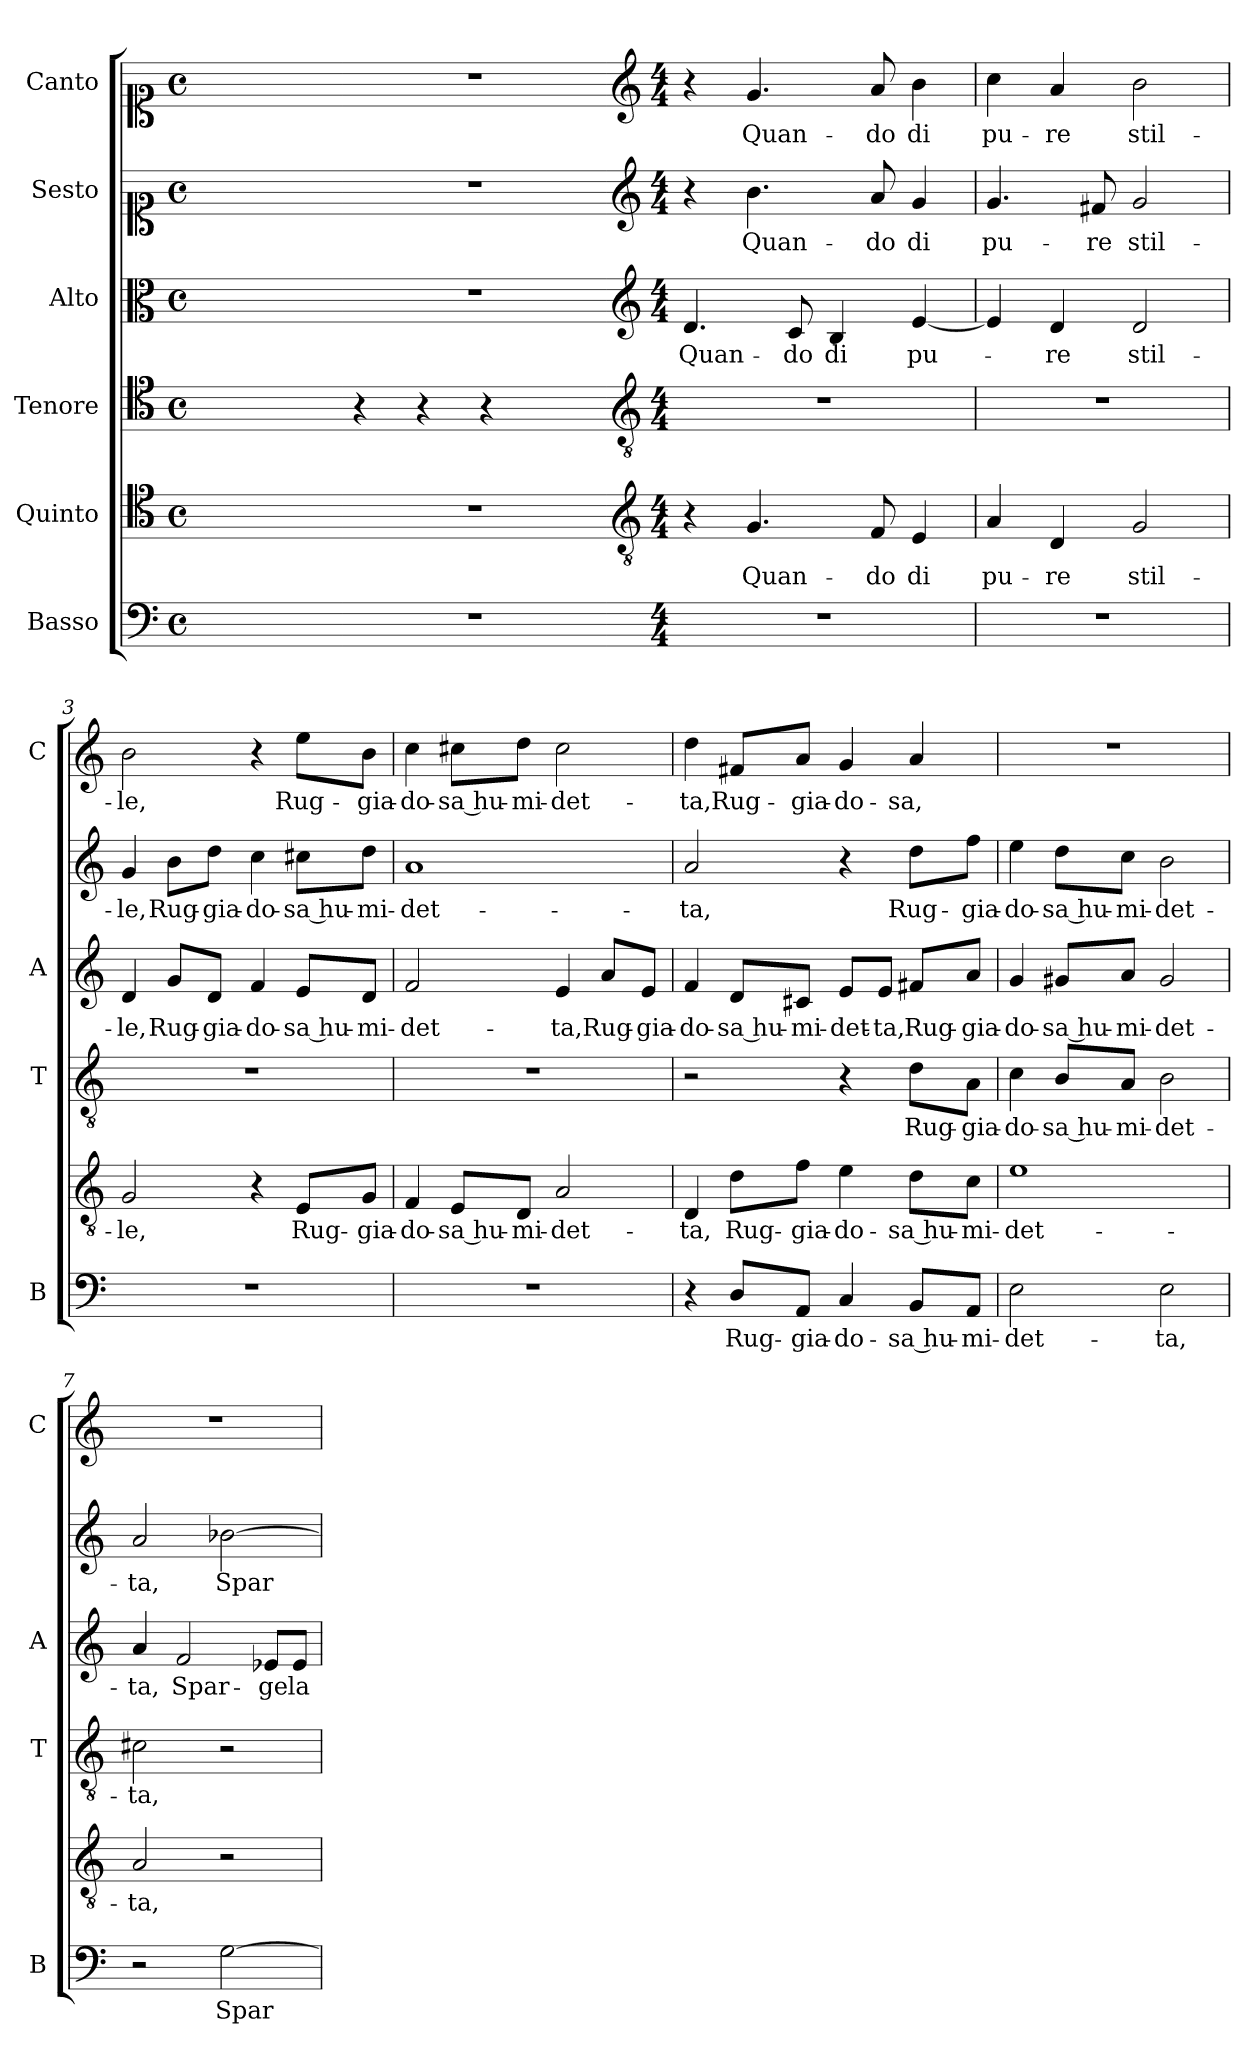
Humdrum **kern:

**kern	**text	**kern	**text	**kern	**text	**kern	**text	**kern	**text	**kern	**text
*part6	*part6	*part5	*part5	*part4	*part4	*part3	*part3	*part2	*part2	*part1	*part1
*staff6	*staff6	*staff5	*staff5	*staff4	*staff4	*staff3	*staff3	*staff2	*staff2	*staff1	*staff1
*I"Basso	*	*I"Quinto	*	*I"Tenore	*	*I"Alto	*	*I"Sesto	*	*I"Canto	*
*I'B	*	*	*	*I'T	*	*I'A	*	*	*	*I'C	*
*clefF4	*	*clefC4	*	*clefC4	*	*clefC3	*	*clefC1	*	*clefC1	*
*k[]	*	*k[]	*	*k[]	*	*k[]	*	*k[]	*	*k[]	*
*C:	*	*C:	*	*C:	*	*C:	*	*C:	*	*C:	*
*M4/4	*	*M4/4	*	*M4/4	*	*M4/4	*	*M4/4	*	*M4/4	*
*met(c)	*	*met(c)	*	*met(c)	*	*met(c)	*	*met(c)	*	*met(c)	*
=	=	=	=	=	=	=	=	=	=	=	=
1ryy	.	1ryy	.	1ryy	.	1ryy	.	1ryy	.	1ryy	.
=1X-	=1X-	=1X-	=1X-	=1X-	=1X-	=1X-	=1X-	=1X-	=1X-	=1X-	=1X-
1r	.	1r	.	4r	.	1r	.	1r	.	1r	.
.	.	.	.	4r	.	.	.	.	.	.	.
.	.	.	.	4r	.	.	.	.	.	.	.
.	.	.	.	4ryy	.	.	.	.	.	.	.
=1-	=1-	=1-	=1-	=1-	=1-	=1-	=1-	=1-	=1-	=1-	=1-
*	*	*clefGv2	*	*clefGv2	*	*clefG2	*	*clefG2	*	*clefG2	*
*M4/4	*	*M4/4	*	*M4/4	*	*M4/4	*	*M4/4	*	*M4/4	*
!	!	!	!	!	!	!	!LO:LY:b	!	!	!	!
1r	.	4r	.	1r	.	4.d/	Quan-	4r	.	4r	.
!	!	!	!LO:LY:b	!	!	!	!	!	!LO:LY:b	!	!LO:LY:b
.	.	4.G/	Quan-	.	.	.	.	4.b\	Quan-	4.g/	Quan-
!	!	!	!	!	!	!	!LO:LY:b	!	!	!	!
.	.	.	.	.	.	8c/	-do	.	.	.	.
!	!	!	!	!	!	!	!LO:LY:b	!	!	!	!
.	.	.	.	.	.	4B/	di	.	.	.	.
!	!	!	!LO:LY:b	!	!	!	!	!	!LO:LY:b	!	!LO:LY:b
.	.	8F/	-do	.	.	.	.	8a/	-do	8a/	-do
!	!	!	!LO:LY:b	!	!	!	!LO:LY:b	!	!LO:LY:b	!	!LO:LY:b
.	.	4E/	di	.	.	[4e/	pu-	4g/	di	4b\	di
=2	=2	=2	=2	=2	=2	=2	=2	=2	=2	=2	=2
!	!	!	!LO:LY:b	!	!	!	!	!	!LO:LY:b	!	!LO:LY:b
1r	.	4A/	pu-	1r	.	4e/]	.	4.g/	pu-	4cc\	pu-
!	!	!	!LO:LY:b	!	!	!	!LO:LY:b	!	!	!	!LO:LY:b
.	.	4D/	-re	.	.	4d/	-re	.	.	4a/	-re
!	!	!	!	!	!	!	!	!	!LO:LY:b	!	!
.	.	.	.	.	.	.	.	8f#X/	-re	.	.
!	!	!	!LO:LY:b	!	!	!	!LO:LY:b	!	!LO:LY:b	!	!LO:LY:b
.	.	2G/	stil-	.	.	2d/	stil-	2g/	stil-	2b\	stil-
=3	=3	=3	=3	=3	=3	=3	=3	=3	=3	=3	=3
!	!	!	!LO:LY:b	!	!	!	!LO:LY:b	!	!LO:LY:b	!	!LO:LY:b
1r	.	2G/	-le,	1r	.	4d/	-le,	4g/	-le,	2b\	-le,
!	!	!	!	!	!	!	!LO:LY:b	!	!LO:LY:b	!	!
.	.	.	.	.	.	8g/L	Rug-	8b\L	Rug-	.	.
!	!	!	!	!	!	!	!LO:LY:b	!	!LO:LY:b	!	!
.	.	.	.	.	.	8d/J	-gia-	8dd\J	-gia-	.	.
!	!	!	!	!	!	!	!LO:LY:b	!	!LO:LY:b	!	!
.	.	4r	.	.	.	4f/	-do-	4cc\	-do-	4r	.
!	!	!	!LO:LY:b	!	!	!	!LO:LY:b	!	!LO:LY:b	!	!LO:LY:b
.	.	8E/L	Rug-	.	.	8e/L	-sa hu-	8cc#X\L	-sa hu-	8ee\L	Rug-
!	!	!	!LO:LY:b	!	!	!	!LO:LY:b	!	!LO:LY:b	!	!LO:LY:b
.	.	8G/J	-gia-	.	.	8d/J	-mi-	8dd\J	-mi-	8b\J	-gia-
=4	=4	=4	=4	=4	=4	=4	=4	=4	=4	=4	=4
!	!	!	!LO:LY:b	!	!	!	!LO:LY:b	!	!LO:LY:b	!	!LO:LY:b
1r	.	4F/	-do-	1r	.	2f/	-det-	1a	-det-	4cc\	-do-
!	!	!	!LO:LY:b	!	!	!	!	!	!	!	!LO:LY:b
.	.	8E/L	-sa hu-	.	.	.	.	.	.	8cc#X\L	-sa hu-
!	!	!	!LO:LY:b	!	!	!	!	!	!	!	!LO:LY:b
.	.	8D/J	-mi-	.	.	.	.	.	.	8dd\J	-mi-
!	!	!	!LO:LY:b	!	!	!	!LO:LY:b	!	!	!	!LO:LY:b
.	.	2A/	-det-	.	.	4e/	-ta,	.	.	2cc#\	-det-
!	!	!	!	!	!	!	!LO:LY:b	!	!	!	!
.	.	.	.	.	.	8a/L	Rug-	.	.	.	.
!	!	!	!	!	!	!	!LO:LY:b	!	!	!	!
.	.	.	.	.	.	8e/J	-gia-	.	.	.	.
=5	=5	=5	=5	=5	=5	=5	=5	=5	=5	=5	=5
!	!	!	!LO:LY:b	!	!	!	!LO:LY:b	!	!LO:LY:b	!	!LO:LY:b
4r	.	4D/	-ta,	2r	.	4f/	-do-	2a/	-ta,	4dd\	-ta,
!	!LO:LY:b	!	!LO:LY:b	!	!	!	!LO:LY:b	!	!	!	!LO:LY:b
8D/L	Rug-	8d\L	Rug-	.	.	8d/L	-sa hu-	.	.	8f#X/L	Rug-
!	!LO:LY:b	!	!LO:LY:b	!	!	!	!LO:LY:b	!	!	!	!LO:LY:b
8AA/J	-gia-	8f\J	-gia-	.	.	8c#X/J	-mi-	.	.	8a/J	-gia-
!	!LO:LY:b	!	!LO:LY:b	!	!	!	!LO:LY:b	!	!	!	!LO:LY:b
4C/	-do-	4e\	-do-	4r	.	8e/L	-det-	4r	.	4g/	-do-
!	!	!	!	!	!	!	!LO:LY:b	!	!	!	!
.	.	.	.	.	.	8e/J	-ta,	.	.	.	.
!	!LO:LY:b	!	!LO:LY:b	!	!LO:LY:b	!	!LO:LY:b	!	!LO:LY:b	!	!LO:LY:b
8BB/L	-sa hu-	8d\L	-sa hu-	8d\L	Rug-	8f#X/L	Rug-	8dd\L	Rug-	4a/	-sa,
!	!LO:LY:b	!	!LO:LY:b	!	!LO:LY:b	!	!LO:LY:b	!	!LO:LY:b	!	!
8AA/J	-mi-	8c\J	-mi-	8A\J	-gia-	8a/J	-gia-	8ff\J	-gia-	.	.
=6	=6	=6	=6	=6	=6	=6	=6	=6	=6	=6	=6
!	!LO:LY:b	!	!LO:LY:b	!	!LO:LY:b	!	!LO:LY:b	!	!LO:LY:b	!	!
2E\	-det-	1e	-det-	4c\	-do-	4g/	-do-	4ee\	-do-	1r	.
!	!	!	!	!	!LO:LY:b	!	!LO:LY:b	!	!LO:LY:b	!	!
.	.	.	.	8B/L	-sa hu-	8g#X/L	-sa hu-	8dd\L	-sa hu-	.	.
!	!	!	!	!	!LO:LY:b	!	!LO:LY:b	!	!LO:LY:b	!	!
.	.	.	.	8A/J	-mi-	8a/J	-mi-	8cc\J	-mi-	.	.
!	!LO:LY:b	!	!	!	!LO:LY:b	!	!LO:LY:b	!	!LO:LY:b	!	!
2E\	-ta,	.	.	2B\	-det-	2g#/	-det-	2b\	-det-	.	.
!!LO:LB:g=z
=7	=7	=7	=7	=7	=7	=7	=7	=7	=7	=7	=7
!	!	!	!LO:LY:b	!	!LO:LY:b	!	!LO:LY:b	!	!LO:LY:b	!	!
2r	.	2A/	-ta,	2c#X\	-ta,	4a/	-ta,	2a/	-ta,	1r	.
!	!	!	!	!	!	!	!LO:LY:b	!	!	!	!
.	.	.	.	.	.	2f/	Spar-	.	.	.	.
!	!LO:LY:b	!	!	!	!	!	!	!	!LO:LY:b	!	!
[2G\	Spar-	2r	.	2r	.	.	.	[2b-X\	Spar-	.	.
!	!	!	!	!	!	!	!LO:LY:b	!	!	!	!
.	.	.	.	.	.	8e-X/L	-ge	.	.	.	.
!	!	!	!	!	!	!	!LO:LY:b	!	!	!	!
.	.	.	.	.	.	8e-/J	la	.	.	.	.
=	=	=	=	=	=	=	=	=	=	=	=
*-	*-	*-	*-	*-	*-	*-	*-	*-	*-	*-	*-
